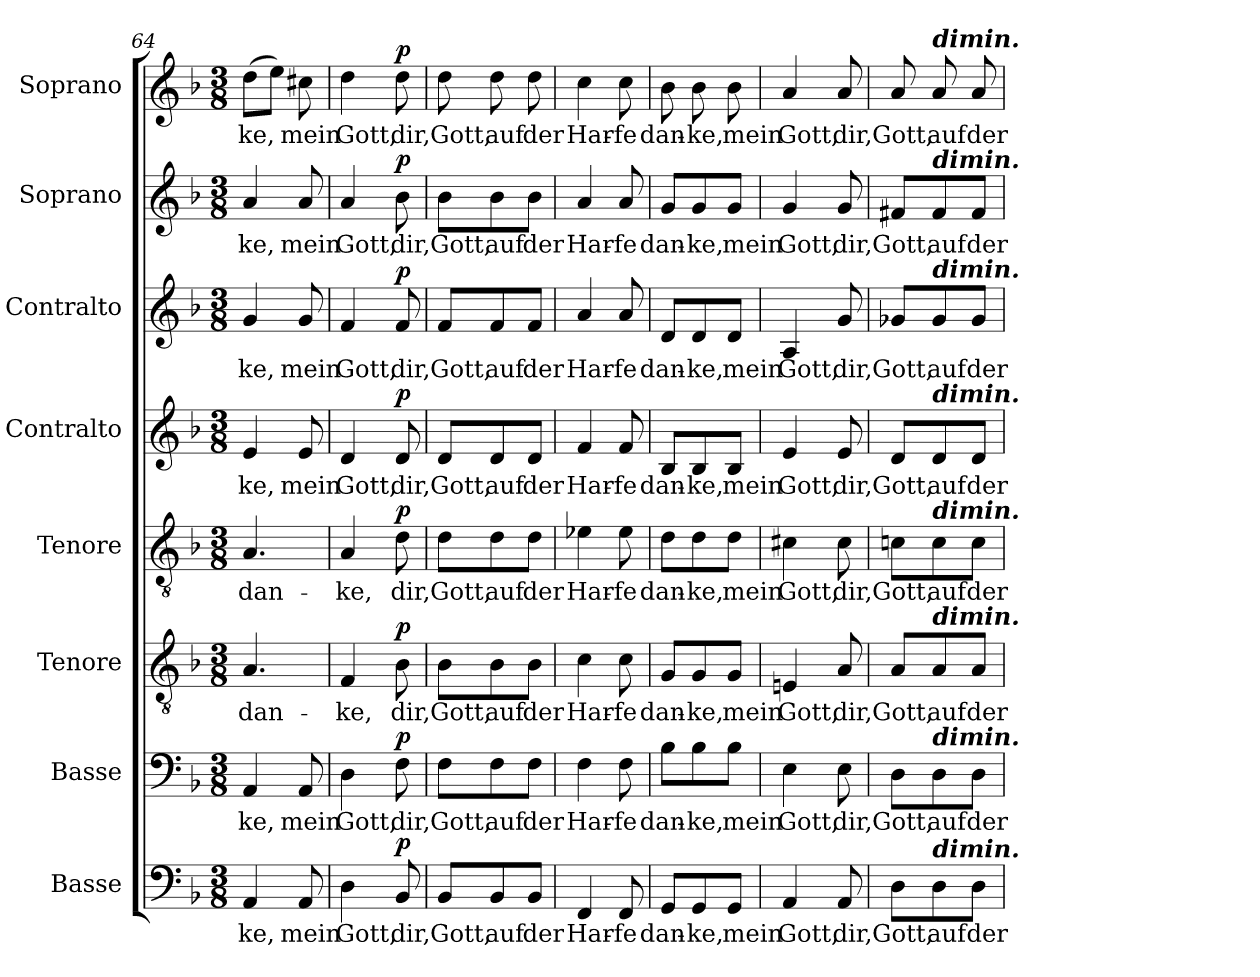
**kern	**text	**dynam	**kern	**text	**dynam	**kern	**text	**dynam	**kern	**text	**dynam	**kern	**text	**dynam	**kern	**text	**dynam	**kern	**text	**dynam	**kern	**text	**dynam
*part8	*part8	*part8	*part7	*part7	*part7	*part6	*part6	*part6	*part5	*part5	*part5	*part4	*part4	*part4	*part3	*part3	*part3	*part2	*part2	*part2	*part1	*part1	*part1
*staff8	*staff8	*staff8	*staff7	*staff7	*staff7	*staff6	*staff6	*staff6	*staff5	*staff5	*staff5	*staff4	*staff4	*staff4	*staff3	*staff3	*staff3	*staff2	*staff2	*staff2	*staff1	*staff1	*staff1
*I"Basse	*	*	*I"Basse	*	*	*I"Tenore	*	*	*I"Tenore	*	*	*I"Contralto	*	*	*I"Contralto	*	*	*I"Soprano	*	*	*I"Soprano	*	*
*I'B.	*	*	*I'B.	*	*	*I'T.	*	*	*I'T.	*	*	*I'A.	*	*	*I'A.	*	*	*I'S.	*	*	*I'S.	*	*
*clefF4	*	*	*clefF4	*	*	*clefGv2	*	*	*clefGv2	*	*	*clefG2	*	*	*clefG2	*	*	*clefG2	*	*	*clefG2	*	*
*k[b-]	*	*	*k[b-]	*	*	*k[b-]	*	*	*k[b-]	*	*	*k[b-]	*	*	*k[b-]	*	*	*k[b-]	*	*	*k[b-]	*	*
*M3/8	*	*	*M3/8	*	*	*M3/8	*	*	*M3/8	*	*	*M3/8	*	*	*M3/8	*	*	*M3/8	*	*	*M3/8	*	*
=64	=64	=64	=64	=64	=64	=64	=64	=64	=64	=64	=64	=64	=64	=64	=64	=64	=64	=64	=64	=64	=64	=64	=64
!	!LO:LY:b	!	!	!LO:LY:b	!	!	!LO:LY:b	!	!	!LO:LY:b	!	!	!LO:LY:b	!	!	!LO:LY:b	!	!	!LO:LY:b	!	!	!LO:LY:b	!
4AA/	-ke,	.	4AA/	-ke,	.	4.A/	dan-	.	4.A/	dan-	.	4e/	-ke,	.	4g/	-ke,	.	4a/	-ke,	.	(>8dd\L	-ke,	.
.	.	.	.	.	.	.	.	.	.	.	.	.	.	.	.	.	.	.	.	.	8ee\J)	.	.
!	!LO:LY:b	!	!	!LO:LY:b	!	!	!	!	!	!	!	!	!LO:LY:b	!	!	!LO:LY:b	!	!	!LO:LY:b	!	!	!LO:LY:b	!
8AA/	mein	.	8AA/	mein	.	.	.	.	.	.	.	8e/	mein	.	8g/	mein	.	8a/	mein	.	8cc#X\	mein	.
=65	=65	=65	=65	=65	=65	=65	=65	=65	=65	=65	=65	=65	=65	=65	=65	=65	=65	=65	=65	=65	=65	=65	=65
!	!LO:LY:b	!	!	!LO:LY:b	!	!	!LO:LY:b	!	!	!LO:LY:b	!	!	!LO:LY:b	!	!	!LO:LY:b	!	!	!LO:LY:b	!	!	!LO:LY:b	!
4D\	Gott,	.	4D\	Gott,	.	4F/	-ke,	.	4A/	-ke,	.	4d/	Gott,	.	4f/	Gott,	.	4a/	Gott,	.	4dd\	Gott,	.
!	!LO:LY:b	!LO:DY:a	!	!LO:LY:b	!LO:DY:a	!	!LO:LY:b	!LO:DY:a	!	!LO:LY:b	!LO:DY:a	!	!LO:LY:b	!LO:DY:a	!	!LO:LY:b	!LO:DY:a	!	!LO:LY:b	!LO:DY:a	!	!LO:LY:b	!LO:DY:a
8BB-/	dir,	p	8F\	dir,	p	8B-\	dir,	p	8d\	dir,	p	8d/	dir,	p	8f/	dir,	p	8b-\	dir,	p	8dd\	dir,	p
=66	=66	=66	=66	=66	=66	=66	=66	=66	=66	=66	=66	=66	=66	=66	=66	=66	=66	=66	=66	=66	=66	=66	=66
!	!LO:LY:b	!	!	!LO:LY:b	!	!	!LO:LY:b	!	!	!LO:LY:b	!	!	!LO:LY:b	!	!	!LO:LY:b	!	!	!LO:LY:b	!	!	!LO:LY:b	!
8BB-/L	Gott,	.	8F\L	Gott,	.	8B-\L	Gott,	.	8d\L	Gott,	.	8d/L	Gott,	.	8f/L	Gott,	.	8b-\L	Gott,	.	8dd\	Gott,	.
!	!LO:LY:b	!	!	!LO:LY:b	!	!	!LO:LY:b	!	!	!LO:LY:b	!	!	!LO:LY:b	!	!	!LO:LY:b	!	!	!LO:LY:b	!	!	!LO:LY:b	!
8BB-/	auf	.	8F\	auf	.	8B-\	auf	.	8d\	auf	.	8d/	auf	.	8f/	auf	.	8b-\	auf	.	8dd\	auf	.
!	!LO:LY:b	!	!	!LO:LY:b	!	!	!LO:LY:b	!	!	!LO:LY:b	!	!	!LO:LY:b	!	!	!LO:LY:b	!	!	!LO:LY:b	!	!	!LO:LY:b	!
8BB-/J	der	.	8F\J	der	.	8B-\J	der	.	8d\J	der	.	8d/J	der	.	8f/J	der	.	8b-\J	der	.	8dd\	der	.
=67	=67	=67	=67	=67	=67	=67	=67	=67	=67	=67	=67	=67	=67	=67	=67	=67	=67	=67	=67	=67	=67	=67	=67
!	!LO:LY:b	!	!	!LO:LY:b	!	!	!LO:LY:b	!	!	!LO:LY:b	!	!	!LO:LY:b	!	!	!LO:LY:b	!	!	!LO:LY:b	!	!	!LO:LY:b	!
4FF/	Har-	.	4F\	Har-	.	4c\	Har-	.	4e-X\	Har-	.	4f/	Har-	.	4a/	Har-	.	4a/	Har-	.	4cc\	Har-	.
!	!LO:LY:b	!	!	!LO:LY:b	!	!	!LO:LY:b	!	!	!LO:LY:b	!	!	!LO:LY:b	!	!	!LO:LY:b	!	!	!LO:LY:b	!	!	!LO:LY:b	!
8FF/	-fe	.	8F\	-fe	.	8c\	-fe	.	8e-\	-fe	.	8f/	-fe	.	8a/	-fe	.	8a/	-fe	.	8cc\	-fe	.
=68	=68	=68	=68	=68	=68	=68	=68	=68	=68	=68	=68	=68	=68	=68	=68	=68	=68	=68	=68	=68	=68	=68	=68
!	!LO:LY:b	!	!	!LO:LY:b	!	!	!LO:LY:b	!	!	!LO:LY:b	!	!	!LO:LY:b	!	!	!LO:LY:b	!	!	!LO:LY:b	!	!	!LO:LY:b	!
8GG/L	dan-	.	8B-\L	dan-	.	8G/L	dan-	.	8d\L	dan-	.	8B-/L	dan-	.	8d/L	dan-	.	8g/L	dan-	.	8b-\	dan-	.
!	!LO:LY:b	!	!	!LO:LY:b	!	!	!LO:LY:b	!	!	!LO:LY:b	!	!	!LO:LY:b	!	!	!LO:LY:b	!	!	!LO:LY:b	!	!	!LO:LY:b	!
8GG/	-ke,	.	8B-\	-ke,	.	8G/	-ke,	.	8d\	-ke,	.	8B-/	-ke,	.	8d/	-ke,	.	8g/	-ke,	.	8b-\	-ke,	.
!	!LO:LY:b	!	!	!LO:LY:b	!	!	!LO:LY:b	!	!	!LO:LY:b	!	!	!LO:LY:b	!	!	!LO:LY:b	!	!	!LO:LY:b	!	!	!LO:LY:b	!
8GG/J	mein	.	8B-\J	mein	.	8G/J	mein	.	8d\J	mein	.	8B-/J	mein	.	8d/J	mein	.	8g/J	mein	.	8b-\	mein	.
=69	=69	=69	=69	=69	=69	=69	=69	=69	=69	=69	=69	=69	=69	=69	=69	=69	=69	=69	=69	=69	=69	=69	=69
!	!LO:LY:b	!	!	!LO:LY:b	!	!	!LO:LY:b	!	!	!LO:LY:b	!	!	!LO:LY:b	!	!	!LO:LY:b	!	!	!LO:LY:b	!	!	!LO:LY:b	!
4AA/	Gott,	.	4E\	Gott,	.	4En/	Gott,	.	4c#X\	Gott,	.	4e/	Gott,	.	4A/	Gott,	.	4g/	Gott,	.	4a/	Gott,	.
!	!LO:LY:b	!	!	!LO:LY:b	!	!	!LO:LY:b	!	!	!LO:LY:b	!	!	!LO:LY:b	!	!	!LO:LY:b	!	!	!LO:LY:b	!	!	!LO:LY:b	!
8AA/	dir,	.	8E\	dir,	.	8A/	dir,	.	8c#\	dir,	.	8e/	dir,	.	8g/	dir,	.	8g/	dir,	.	8a/	dir,	.
=70	=70	=70	=70	=70	=70	=70	=70	=70	=70	=70	=70	=70	=70	=70	=70	=70	=70	=70	=70	=70	=70	=70	=70
!	!LO:LY:b	!	!	!LO:LY:b	!	!	!LO:LY:b	!	!	!LO:LY:b	!	!	!LO:LY:b	!	!	!LO:LY:b	!	!	!LO:LY:b	!	!	!LO:LY:b	!
8D\L	Gott,	.	8D\L	Gott,	.	8A/L	Gott,	.	8cn\L	Gott,	.	8d/L	Gott,	.	8g-X/L	Gott,	.	8f#X/L	Gott,	.	8a/	Gott,	.
!	!	!	!	!	!	!	!	!	!	!	!	!	!	!	!	!	!	!	!	!	!LO:TX:a:Bi:t=dimin.	!	!
!	!	!	!	!	!	!	!	!	!	!	!	!	!	!	!	!	!	!LO:TX:a:Bi:t=dimin.	!	!	!	!	!
!	!	!	!	!	!	!	!	!	!	!	!	!	!	!	!LO:TX:a:Bi:t=dimin.	!	!	!	!	!	!	!	!
!	!	!	!	!	!	!	!	!	!	!	!	!LO:TX:a:Bi:t=dimin.	!	!	!	!	!	!	!	!	!	!	!
!	!	!	!	!	!	!	!	!	!LO:TX:a:Bi:t=dimin.	!	!	!	!	!	!	!	!	!	!	!	!	!	!
!	!	!	!	!	!	!LO:TX:a:Bi:t=dimin.	!	!	!	!	!	!	!	!	!	!	!	!	!	!	!	!	!
!	!	!	!LO:TX:a:Bi:t=dimin.	!	!	!	!	!	!	!	!	!	!	!	!	!	!	!	!	!	!	!	!
!LO:TX:a:Bi:t=dimin.	!	!	!	!	!	!	!	!	!	!	!	!	!	!	!	!	!	!	!	!	!	!	!
!	!LO:LY:b	!	!	!LO:LY:b	!	!	!LO:LY:b	!	!	!LO:LY:b	!	!	!LO:LY:b	!	!	!LO:LY:b	!	!	!LO:LY:b	!	!	!LO:LY:b	!
8D\	auf	.	8D\	auf	.	8A/	auf	.	8c\	auf	.	8d/	auf	.	8g-/	auf	.	8f#/	auf	.	8a/	auf	.
!	!LO:LY:b	!	!	!LO:LY:b	!	!	!LO:LY:b	!	!	!LO:LY:b	!	!	!LO:LY:b	!	!	!LO:LY:b	!	!	!LO:LY:b	!	!	!LO:LY:b	!
8D\J	der	.	8D\J	der	.	8A/J	der	.	8c\J	der	.	8d/J	der	.	8g-/J	der	.	8f#/J	der	.	8a/	der	.
=	=	=	=	=	=	=	=	=	=	=	=	=	=	=	=	=	=	=	=	=	=	=	=
*-	*-	*-	*-	*-	*-	*-	*-	*-	*-	*-	*-	*-	*-	*-	*-	*-	*-	*-	*-	*-	*-	*-	*-
